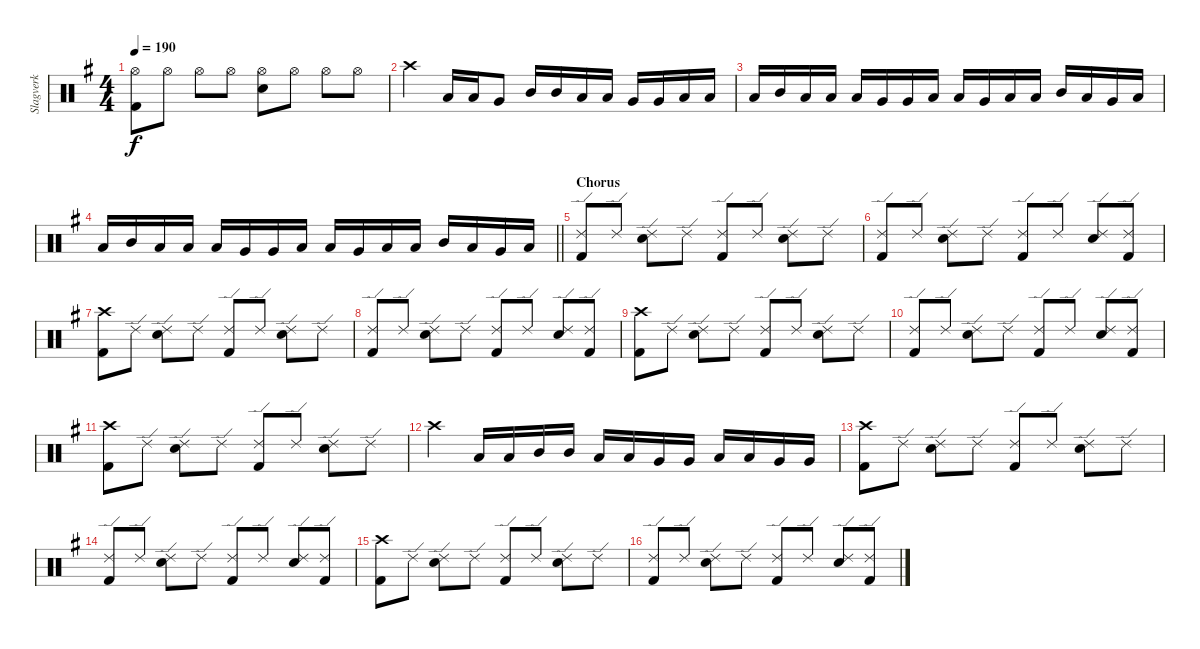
\track ("Slagverk" "Slagverk") {instrument percussion}
\staff {score}
\articulation defaults
\ts (4 4)
\tempo 190
\clef neutral
\ks g
("Hi-Hat (open)" "Kick (hit) 2").8{dy f} "Hi-Hat (open)".8 "Hi-Hat (open)".8 "Hi-Hat (open)".8 ("Hi-Hat (open)" "Electric Snare (hit)").8 "Hi-Hat (open)".8 "Hi-Hat (open)".8 "Hi-Hat (open)".8 |
"Crash high (hit)".4 "Low Tom (hit)".16 "Low Tom (hit)".16 "Very Low Tom (hit)".8 "Mid Tom (hit)".16 "Mid Tom (hit)".16 "Low Tom (hit)".16 "Low Tom (hit)".16 "Very Low Tom (hit)".16 "Very Low Tom (hit)".16 "Low Floor Tom (hit)".16 "Low Floor Tom (hit)".16 |
"Low Tom (hit)".16 "Mid Tom (hit)".16 "Low Tom (hit)".16 "Low Tom (hit)".16 "Low Tom (hit)".16 "Very Low Tom (hit)".16 "Very Low Tom (hit)".16 "Low Floor Tom (hit)".16 "Low Floor Tom (hit)".16 "Very Low Tom (hit)".16 "Low Tom (hit)".16 "Low Tom (hit)".16 "Mid Tom (hit)".16 "Low Tom (hit)".16 "Very Low Tom (hit)".16 "Low Tom (hit)".16 |
\barLineRight lightlight "Low Tom (hit)".16 "Mid Tom (hit)".16 "Low Tom (hit)".16 "Low Tom (hit)".16 "Low Tom (hit)".16 "Very Low Tom (hit)".16 "Very Low Tom (hit)".16 "Low Floor Tom (hit)".16 "Low Floor Tom (hit)".16 "Very Low Tom (hit)".16 "Low Tom (hit)".16 "Low Tom (hit)".16 "Mid Tom (hit)".16 "Low Tom (hit)".16 "Very Low Tom (hit)".16 "Low Tom (hit)".16
|
\section ("" "Chorus")
("Ride (edge) 2" "Kick (hit) 2").8 "Ride (edge) 2".8 ("Ride (edge) 2" "Electric Snare (hit)").8 "Ride (edge) 2".8 ("Ride (edge) 2" "Kick (hit) 2").8 "Ride (edge) 2".8 ("Ride (edge) 2" "Electric Snare (hit)").8 "Ride (edge) 2".8 |
("Ride (edge) 2" "Kick (hit) 2").8 "Ride (edge) 2".8 ("Ride (edge) 2" "Electric Snare (hit)").8 "Ride (edge) 2".8 ("Ride (edge) 2" "Kick (hit) 2").8 "Ride (edge) 2".8 ("Ride (edge) 2" "Electric Snare (hit)").8 ("Ride (edge) 2" "Kick (hit) 2").8 |
("Crash high (hit)" "Kick (hit) 2").8 "Ride (edge) 2".8 ("Ride (edge) 2" "Electric Snare (hit)").8 "Ride (edge) 2".8 ("Ride (edge) 2" "Kick (hit) 2").8 "Ride (edge) 2".8 ("Ride (edge) 2" "Electric Snare (hit)").8 "Ride (edge) 2".8 |
("Ride (edge) 2" "Kick (hit) 2").8 "Ride (edge) 2".8 ("Ride (edge) 2" "Electric Snare (hit)").8 "Ride (edge) 2".8 ("Ride (edge) 2" "Kick (hit) 2").8 "Ride (edge) 2".8 ("Ride (edge) 2" "Electric Snare (hit)").8 ("Ride (edge) 2" "Kick (hit) 2").8 |
("Crash high (hit)" "Kick (hit) 2").8 "Ride (edge) 2".8 ("Ride (edge) 2" "Electric Snare (hit)").8 "Ride (edge) 2".8 ("Ride (edge) 2" "Kick (hit) 2").8 "Ride (edge) 2".8 ("Ride (edge) 2" "Electric Snare (hit)").8 "Ride (edge) 2".8 |
("Ride (edge) 2" "Kick (hit) 2").8 "Ride (edge) 2".8 ("Ride (edge) 2" "Electric Snare (hit)").8 "Ride (edge) 2".8 ("Ride (edge) 2" "Kick (hit) 2").8 "Ride (edge) 2".8 ("Ride (edge) 2" "Electric Snare (hit)").8 ("Ride (edge) 2" "Kick (hit) 2").8 |
("Crash high (hit)" "Kick (hit) 2").8 "Ride (edge) 2".8 ("Ride (edge) 2" "Electric Snare (hit)").8 "Ride (edge) 2".8 ("Ride (edge) 2" "Kick (hit) 2").8 "Ride (edge) 2".8 ("Ride (edge) 2" "Electric Snare (hit)").8 "Ride (edge) 2".8 |
"Crash high (hit)".4 "Low Tom (hit)".16 "Low Tom (hit)".16 "Mid Tom (hit)".16 "Mid Tom (hit)".16 "Low Tom (hit)".16 "Low Tom (hit)".16 "Very Low Tom (hit)".16 "Very Low Tom (hit)".16 "Low Tom (hit)".16 "Low Tom (hit)".16 "Very Low Tom (hit)".16 "Very Low Tom (hit)".16 |
("Crash high (hit)" "Kick (hit) 2").8 "Ride (edge) 2".8 ("Ride (edge) 2" "Electric Snare (hit)").8 "Ride (edge) 2".8 ("Ride (edge) 2" "Kick (hit) 2").8 "Ride (edge) 2".8 ("Ride (edge) 2" "Electric Snare (hit)").8 "Ride (edge) 2".8 |
("Ride (edge) 2" "Kick (hit) 2").8 "Ride (edge) 2".8 ("Ride (edge) 2" "Electric Snare (hit)").8 "Ride (edge) 2".8 ("Ride (edge) 2" "Kick (hit) 2").8 "Ride (edge) 2".8 ("Ride (edge) 2" "Electric Snare (hit)").8 ("Ride (edge) 2" "Kick (hit) 2").8 |
("Crash high (hit)" "Kick (hit) 2").8 "Ride (edge) 2".8 ("Ride (edge) 2" "Electric Snare (hit)").8 "Ride (edge) 2".8 ("Ride (edge) 2" "Kick (hit) 2").8 "Ride (edge) 2".8 ("Ride (edge) 2" "Electric Snare (hit)").8 "Ride (edge) 2".8 |
("Ride (edge) 2" "Kick (hit) 2").8 "Ride (edge) 2".8 ("Ride (edge) 2" "Electric Snare (hit)").8 "Ride (edge) 2".8 ("Ride (edge) 2" "Kick (hit) 2").8 "Ride (edge) 2".8 ("Ride (edge) 2" "Electric Snare (hit)").8 ("Ride (edge) 2" "Kick (hit) 2").8
